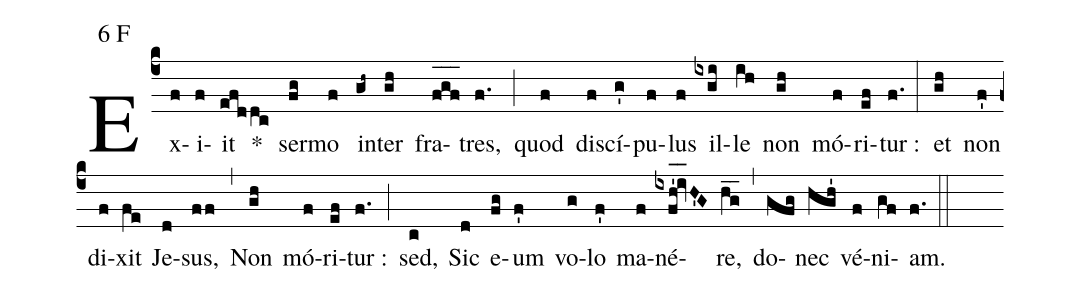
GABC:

mode:6 F;
%%
(c4) Ex(f)i(f)it(efddc) *() ser(fg)mo(f) in(gh~)ter(gh) fra(f_[oh:h]g_[oh:h]f_[oh:h])tres,(f.) (;) quod(f) di(f)scí(g')pu(f)lus(f) il(ixgi)le(ih) non(gh) mó(f)ri(ef)tur :(f.) (:) et(gh) non(f') di(f)xit(fe) Je(d)sus,(ff) (,) Non(gh) mó(f)ri(ef)tur :(f.) (;) sed,(c) Sic(d) e(fg)um(f') vo(g)lo(f') ma(f)né(ixfh'_!iv_H'G)re,(hg__) (,) do(gfg)nec(hgh') vé(f)ni(gf)am.(f.) (::)
